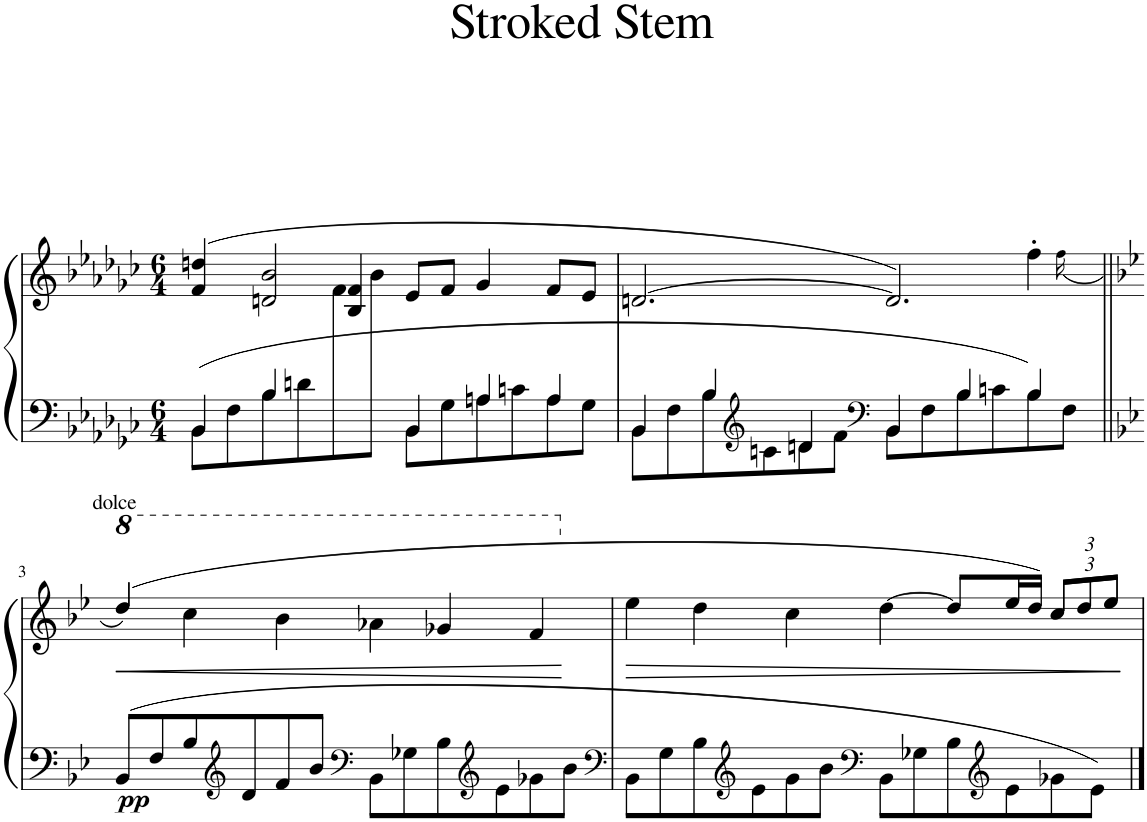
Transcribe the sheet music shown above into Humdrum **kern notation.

**kern	**kern	**dynam
*part1	*part1	*part1
*staff2	*staff1	*staff1/2
*I"Piano	*	*
*I'Pno.	*	*
*clefF4	*clefG2	*
*k[b-e-a-d-g-c-]	*k[b-e-a-d-g-c-]	*
*M6/4	*M6/4	*
=1	=1	=1
*^	*^	*
*	*	*	*^	*
4BB-/	8BB-\L	(4f/ 4ddn/	2ryy	2ryy	.
.	8F\	.	.	.	.
4B-/	8B-\	2dn/ 2b-/	.	.	.
.	8dn\	.	.	.	.
4ryy	4ryy	.	4B-/ 4f/	8f\	.
.	.	.	.	8b-\J	.
4BB-/	8BB-\L	8e-/L	2.ryy	2.ryy	.
.	8G-\	8f/J	.	.	.
4An/	8A\	4g-/	.	.	.
.	8cn\	.	.	.	.
4A/	8A\	8f/L	.	.	.
.	8G-\J	8e-/J	.	.	.
=2	=2	=2	=2	=2	=2
4BB-/	8BB-\L	[2.dn/	4ryy	4..ryy	.
.	8F\	.	.	.	.
4B-/	8B-\	.	8ryy@	.	.
*clefG2	*	*	*	*	*
.	8cn\	.	8ryy@	.	.
*	*	*v	*v	*v	*
4dn/	8d\	.	.
.	8f\J	.	.
*clefF4	*	*	*
4BB-/	8BB-\L	2.d/])	.
.	8F\	.	.
4B-/	8B-\	.	.
.	8cn\	.	.
*	*	*^	*
4B-/	8B-\	.	4ff'>\	.
.	8F\J	.	.	.
*	*	*	*^	*
.	.	.	.	(16ff!\	.
*v	*v	*	*	*	*
*	*v	*v	*v	*
!!LO:LB:g=z
=3||	=3||	=3||
*k[b-e-]	*k[b-e-]	*
*	*^	*
*	*	*^	*
!	!LO:TX:a:t=dolce	!	!	!
!	!	!	!	!LO:HP:b
!	!	!	!	!LO:DY:n=1:b=2
*	*	*v	*v	*
8BB-/L	(4ddd/	4ddd/)	< pp
8F/	.	.	.
*	*8va	*	*
8B-/	4ccc\	1ryy	.
*clefG2	*	*	*
8d/	.	.	.
8f/	4bb-\	.	.
8b-/J	.	.	.
*clefF4	*	*	*
8BB-\L	4aa-X\	.	.
8G-X\	.	.	.
8B-\	4gg-X/	.	.
*clefG2	*	*	*
8e-\	.	.	.
8g-X\	4ff/	4ryy	.
8b-\J	.	.	.
*	*v	*v	*
.	.	[
=4	=4	=4
*clefF4	*	*
*	*X8va	*
!	!	!LO:HP:b
*	*^	*
8BB-\L	4ee-\	4ryy	>
8G\	.	.	.
*	*v	*v	*
8B-\	4dd\	.
*clefG2	*	*
8e-\	.	.
8g\	4cc\	.
8b-\J	.	.
*clefF4	*	*
8BB-\L	[4dd\	.
8G-X\	.	.
8B-\	8dd/L]	.
*clefG2	*	*
8e-\	16ee-/L	.
.	16dd/JJ)	.
*	*Xbrackettup	*
*	*^	*
8g-X\	12cc/L	12cc/L	.
.	12dd/	12dd/	.
8e-\J	.	.	.
.	12ee-/J	12ee-/J	.
*	*v	*v	*
.	.	]
=	=	=
*-	*-	*-
